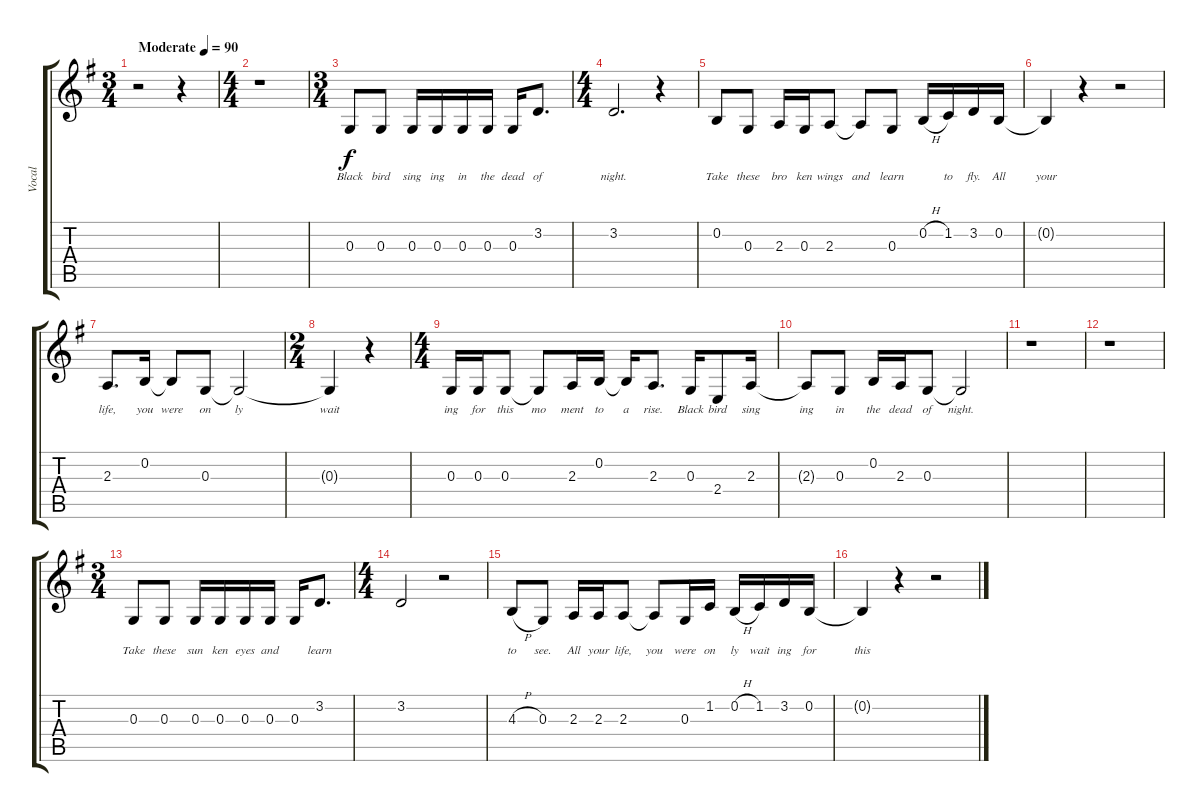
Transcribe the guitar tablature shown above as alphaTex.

\track ("Vocal" "Vocal") {instrument brightacousticpiano}
\staff {score tabs}
\tuning (E4 B3 G3 D3 A2 E2) {hide}
\ts (3 4)
\tempo (90 "Moderate")
\clef g2
\ks g
r.2{dy f instrument brightacousticpiano} r.4 |
\ts (4 4)
r.1 |
\ts (3 4)
0.3.8{lyrics (0 "Black") lyrics (1 "") lyrics (2 "") lyrics (3 "") lyrics (4 "")} 0.3.8{lyrics (0 "bird") lyrics (1 "") lyrics (2 "") lyrics (3 "") lyrics (4 "")} 0.3.16{lyrics (0 "sing") lyrics (1 "") lyrics (2 "") lyrics (3 "") lyrics (4 "")} 0.3.16{lyrics (0 "ing") lyrics (1 "") lyrics (2 "") lyrics (3 "") lyrics (4 "")} 0.3.16{lyrics (0 "in") lyrics (1 "") lyrics (2 "") lyrics (3 "") lyrics (4 "")} 0.3.16{lyrics (0 "the") lyrics (1 "") lyrics (2 "") lyrics (3 "") lyrics (4 "")} 0.3.16{lyrics (0 "dead") lyrics (1 "") lyrics (2 "") lyrics (3 "") lyrics (4 "")} 3.2.8{d lyrics (0 "of") lyrics (1 "") lyrics (2 "") lyrics (3 "") lyrics (4 "")} |
\ts (4 4)
3.2.2{d lyrics (0 "night.") lyrics (1 "") lyrics (2 "") lyrics (3 "") lyrics (4 "")} r.4 |
0.2.8{lyrics (0 "Take") lyrics (1 "") lyrics (2 "") lyrics (3 "") lyrics (4 "")} 0.3.8{lyrics (0 "these") lyrics (1 "") lyrics (2 "") lyrics (3 "") lyrics (4 "")} 2.3.16{lyrics (0 "bro") lyrics (1 "") lyrics (2 "") lyrics (3 "") lyrics (4 "")} 0.3.16{lyrics (0 "ken") lyrics (1 "") lyrics (2 "") lyrics (3 "") lyrics (4 "")} 2.3.8{lyrics (0 "wings") lyrics (1 "") lyrics (2 "") lyrics (3 "") lyrics (4 "")} 2.3{t}.8{lyrics (0 "and") lyrics (1 "") lyrics (2 "") lyrics (3 "") lyrics (4 "")} 0.3.8{lyrics (0 "learn") lyrics (1 "") lyrics (2 "") lyrics (3 "") lyrics (4 "")} 0.2{h}.16{lyrics (0 "") lyrics (1 "") lyrics (2 "") lyrics (3 "") lyrics (4 "")} 1.2.16{lyrics (0 "to") lyrics (1 "") lyrics (2 "") lyrics (3 "") lyrics (4 "")} 3.2.16{lyrics (0 "fly.") lyrics (1 "") lyrics (2 "") lyrics (3 "") lyrics (4 "")} 0.2.16{lyrics (0 "All") lyrics (1 "") lyrics (2 "") lyrics (3 "") lyrics (4 "")} |
0.2{t}.4{lyrics (0 "your") lyrics (1 "") lyrics (2 "") lyrics (3 "") lyrics (4 "")} r.4 r.2 |
2.3.8{d lyrics (0 "life,") lyrics (1 "") lyrics (2 "") lyrics (3 "") lyrics (4 "")} 0.2.16{lyrics (0 "you") lyrics (1 "") lyrics (2 "") lyrics (3 "") lyrics (4 "")} 0.2{t}.8{lyrics (0 "were") lyrics (1 "") lyrics (2 "") lyrics (3 "") lyrics (4 "")} 0.3.8{lyrics (0 "on") lyrics (1 "") lyrics (2 "") lyrics (3 "") lyrics (4 "")} 0.3{t}.2{lyrics (0 "ly") lyrics (1 "") lyrics (2 "") lyrics (3 "") lyrics (4 "")} |
\ts (2 4)
0.3{t}.4{lyrics (0 "wait") lyrics (1 "") lyrics (2 "") lyrics (3 "") lyrics (4 "")} r.4 |
\ts (4 4)
0.3.16{lyrics (0 "ing") lyrics (1 "") lyrics (2 "") lyrics (3 "") lyrics (4 "")} 0.3.16{lyrics (0 "for") lyrics (1 "") lyrics (2 "") lyrics (3 "") lyrics (4 "")} 0.3.8{lyrics (0 "this") lyrics (1 "") lyrics (2 "") lyrics (3 "") lyrics (4 "")} 0.3{t}.8{lyrics (0 "mo") lyrics (1 "") lyrics (2 "") lyrics (3 "") lyrics (4 "")} 2.3.16{lyrics (0 "ment") lyrics (1 "") lyrics (2 "") lyrics (3 "") lyrics (4 "")} 0.2.16{lyrics (0 "to") lyrics (1 "") lyrics (2 "") lyrics (3 "") lyrics (4 "")} 0.2{t}.16{lyrics (0 "a") lyrics (1 "") lyrics (2 "") lyrics (3 "") lyrics (4 "")} 2.3.8{d lyrics (0 "rise.") lyrics (1 "") lyrics (2 "") lyrics (3 "") lyrics (4 "")} 0.3.16{lyrics (0 "Black") lyrics (1 "") lyrics (2 "") lyrics (3 "") lyrics (4 "")} 2.4.8{lyrics (0 "bird") lyrics (1 "") lyrics (2 "") lyrics (3 "") lyrics (4 "")} 2.3.16{lyrics (0 "sing") lyrics (1 "") lyrics (2 "") lyrics (3 "") lyrics (4 "")} |
2.3{t}.8{lyrics (0 "ing") lyrics (1 "") lyrics (2 "") lyrics (3 "") lyrics (4 "")} 0.3.8{lyrics (0 "in") lyrics (1 "") lyrics (2 "") lyrics (3 "") lyrics (4 "")} 0.2.16{lyrics (0 "the") lyrics (1 "") lyrics (2 "") lyrics (3 "") lyrics (4 "")} 2.3.16{lyrics (0 "dead") lyrics (1 "") lyrics (2 "") lyrics (3 "") lyrics (4 "")} 0.3.8{lyrics (0 "of") lyrics (1 "") lyrics (2 "") lyrics (3 "") lyrics (4 "")} 0.3{t}.2{lyrics (0 "night.") lyrics (1 "") lyrics (2 "") lyrics (3 "") lyrics (4 "")} |
r.1 |
r.1 |
\ts (3 4)
0.3.8{lyrics (0 "Take") lyrics (1 "") lyrics (2 "") lyrics (3 "") lyrics (4 "")} 0.3.8{lyrics (0 "these") lyrics (1 "") lyrics (2 "") lyrics (3 "") lyrics (4 "")} 0.3.16{lyrics (0 "sun") lyrics (1 "") lyrics (2 "") lyrics (3 "") lyrics (4 "")} 0.3.16{lyrics (0 "ken") lyrics (1 "") lyrics (2 "") lyrics (3 "") lyrics (4 "")} 0.3.16{lyrics (0 "eyes") lyrics (1 "") lyrics (2 "") lyrics (3 "") lyrics (4 "")} 0.3.16{lyrics (0 "and") lyrics (1 "") lyrics (2 "") lyrics (3 "") lyrics (4 "")} 0.3.16{lyrics (0 "") lyrics (1 "") lyrics (2 "") lyrics (3 "") lyrics (4 "")} 3.2.8{d lyrics (0 "learn") lyrics (1 "") lyrics (2 "") lyrics (3 "") lyrics (4 "")} |
\ts (4 4)
3.2.2{lyrics (0 "") lyrics (1 "") lyrics (2 "") lyrics (3 "") lyrics (4 "")} r.2 |
4.3{h}.8{lyrics (0 "to") lyrics (1 "") lyrics (2 "") lyrics (3 "") lyrics (4 "")} 0.3.8{lyrics (0 "see.") lyrics (1 "") lyrics (2 "") lyrics (3 "") lyrics (4 "")} 2.3.16{lyrics (0 "All") lyrics (1 "") lyrics (2 "") lyrics (3 "") lyrics (4 "")} 2.3.16{lyrics (0 "your") lyrics (1 "") lyrics (2 "") lyrics (3 "") lyrics (4 "")} 2.3.8{lyrics (0 "life,") lyrics (1 "") lyrics (2 "") lyrics (3 "") lyrics (4 "")} 2.3{t}.8{lyrics (0 "you") lyrics (1 "") lyrics (2 "") lyrics (3 "") lyrics (4 "")} 0.3.16{lyrics (0 "were") lyrics (1 "") lyrics (2 "") lyrics (3 "") lyrics (4 "")} 1.2.16{lyrics (0 "on") lyrics (1 "") lyrics (2 "") lyrics (3 "") lyrics (4 "")} 0.2{h}.16{lyrics (0 "ly") lyrics (1 "") lyrics (2 "") lyrics (3 "") lyrics (4 "")} 1.2.16{lyrics (0 "wait") lyrics (1 "") lyrics (2 "") lyrics (3 "") lyrics (4 "")} 3.2.16{lyrics (0 "ing") lyrics (1 "") lyrics (2 "") lyrics (3 "") lyrics (4 "")} 0.2.16{lyrics (0 "for") lyrics (1 "") lyrics (2 "") lyrics (3 "") lyrics (4 "")} |
0.2{t}.4{lyrics (0 "this") lyrics (1 "") lyrics (2 "") lyrics (3 "") lyrics (4 "")} r.4 r.2
